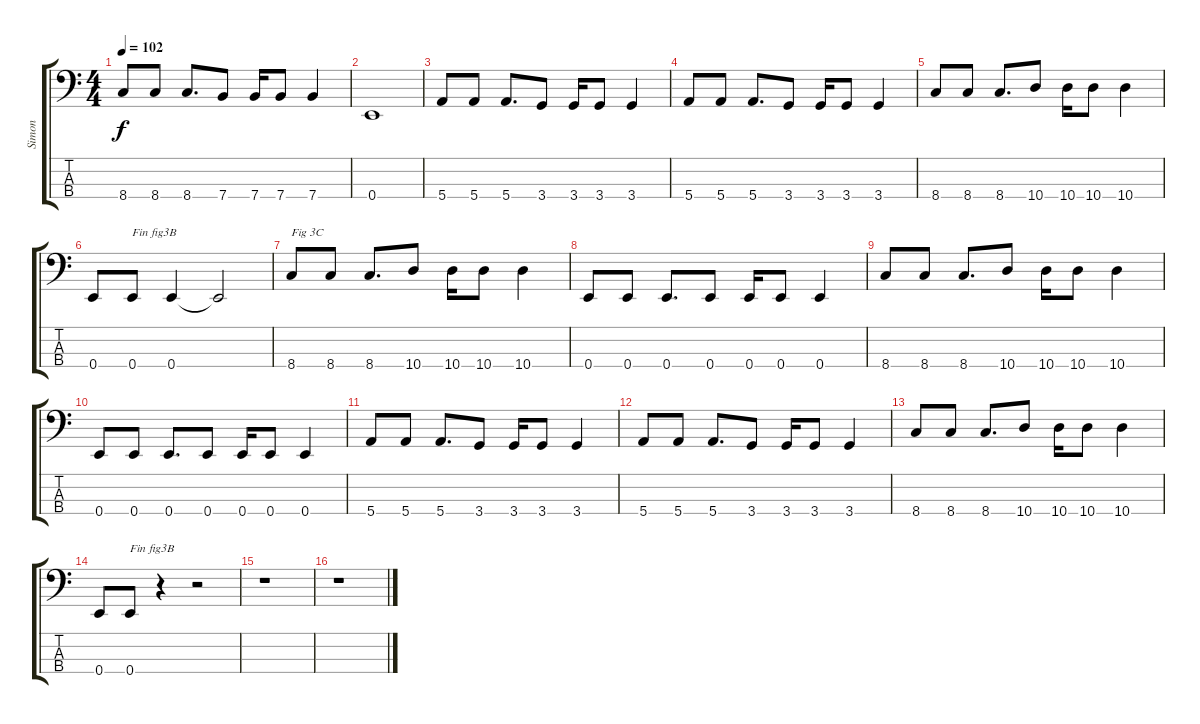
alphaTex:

\track ("Simon" "Simon") {instrument electricbasspick}
\staff {score tabs}
\tuning (G2 D2 A1 E1) {hide}
\ts (4 4)
\tempo 102
\clef f4
\ks c
8.4.8{dy f} 8.4.8 8.4.8{d} 7.4.8 7.4.16 7.4.8 7.4.4 |
0.4.1 |
5.4.8 5.4.8 5.4.8{d} 3.4.8 3.4.16 3.4.8 3.4.4 |
5.4.8 5.4.8 5.4.8{d} 3.4.8 3.4.16 3.4.8 3.4.4 |
8.4.8 8.4.8 8.4.8{d} 10.4.8 10.4.16 10.4.8 10.4.4 |
0.4.8 0.4.8{txt "Fin fig3B"} 0.4.4 0.4{t}.2 |
8.4.8{txt "Fig 3C"} 8.4.8 8.4.8{d} 10.4.8 10.4.16 10.4.8 10.4.4 |
0.4.8 0.4.8 0.4.8{d} 0.4.8 0.4.16 0.4.8 0.4.4 |
8.4.8 8.4.8 8.4.8{d} 10.4.8 10.4.16 10.4.8 10.4.4 |
0.4.8 0.4.8 0.4.8{d} 0.4.8 0.4.16 0.4.8 0.4.4 |
5.4.8 5.4.8 5.4.8{d} 3.4.8 3.4.16 3.4.8 3.4.4 |
5.4.8 5.4.8 5.4.8{d} 3.4.8 3.4.16 3.4.8 3.4.4 |
8.4.8 8.4.8 8.4.8{d} 10.4.8 10.4.16 10.4.8 10.4.4 |
0.4.8 0.4.8{txt "Fin fig3B"} r.4 r.2 |
r.1 |
r.1
